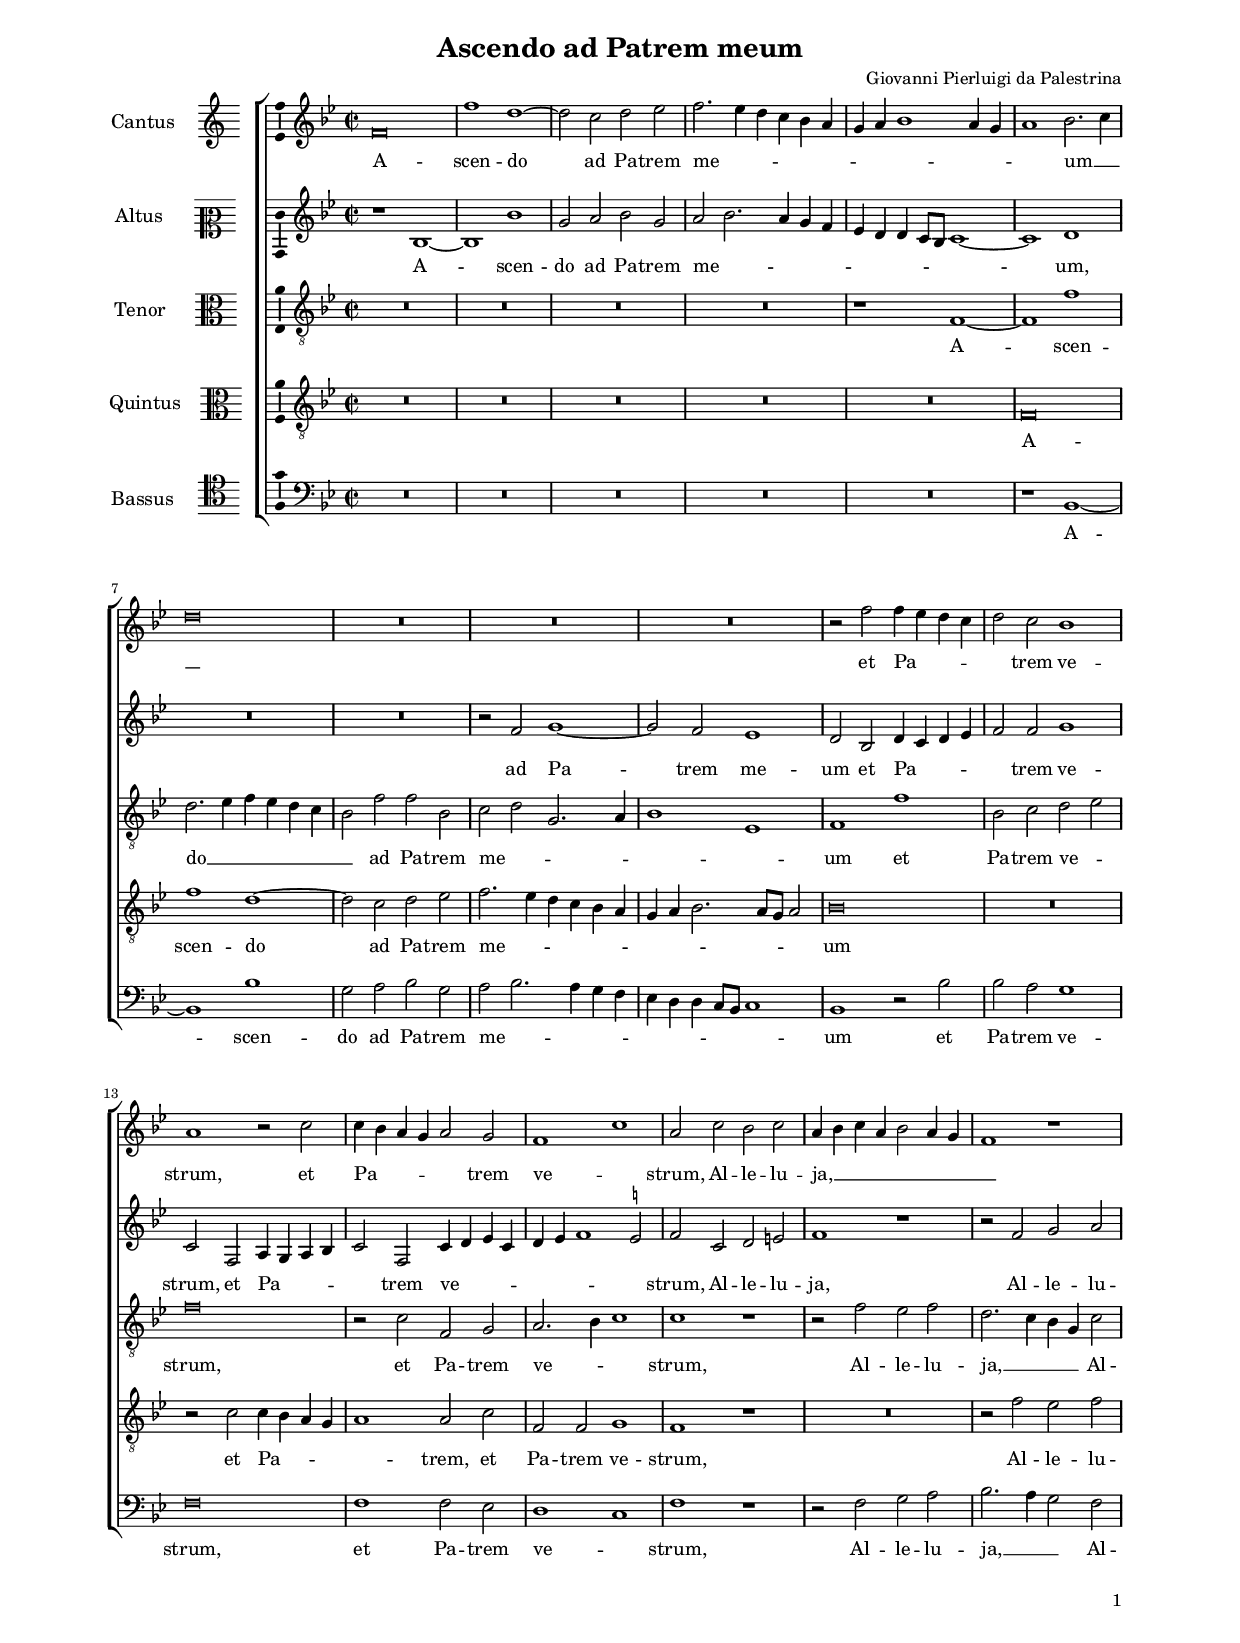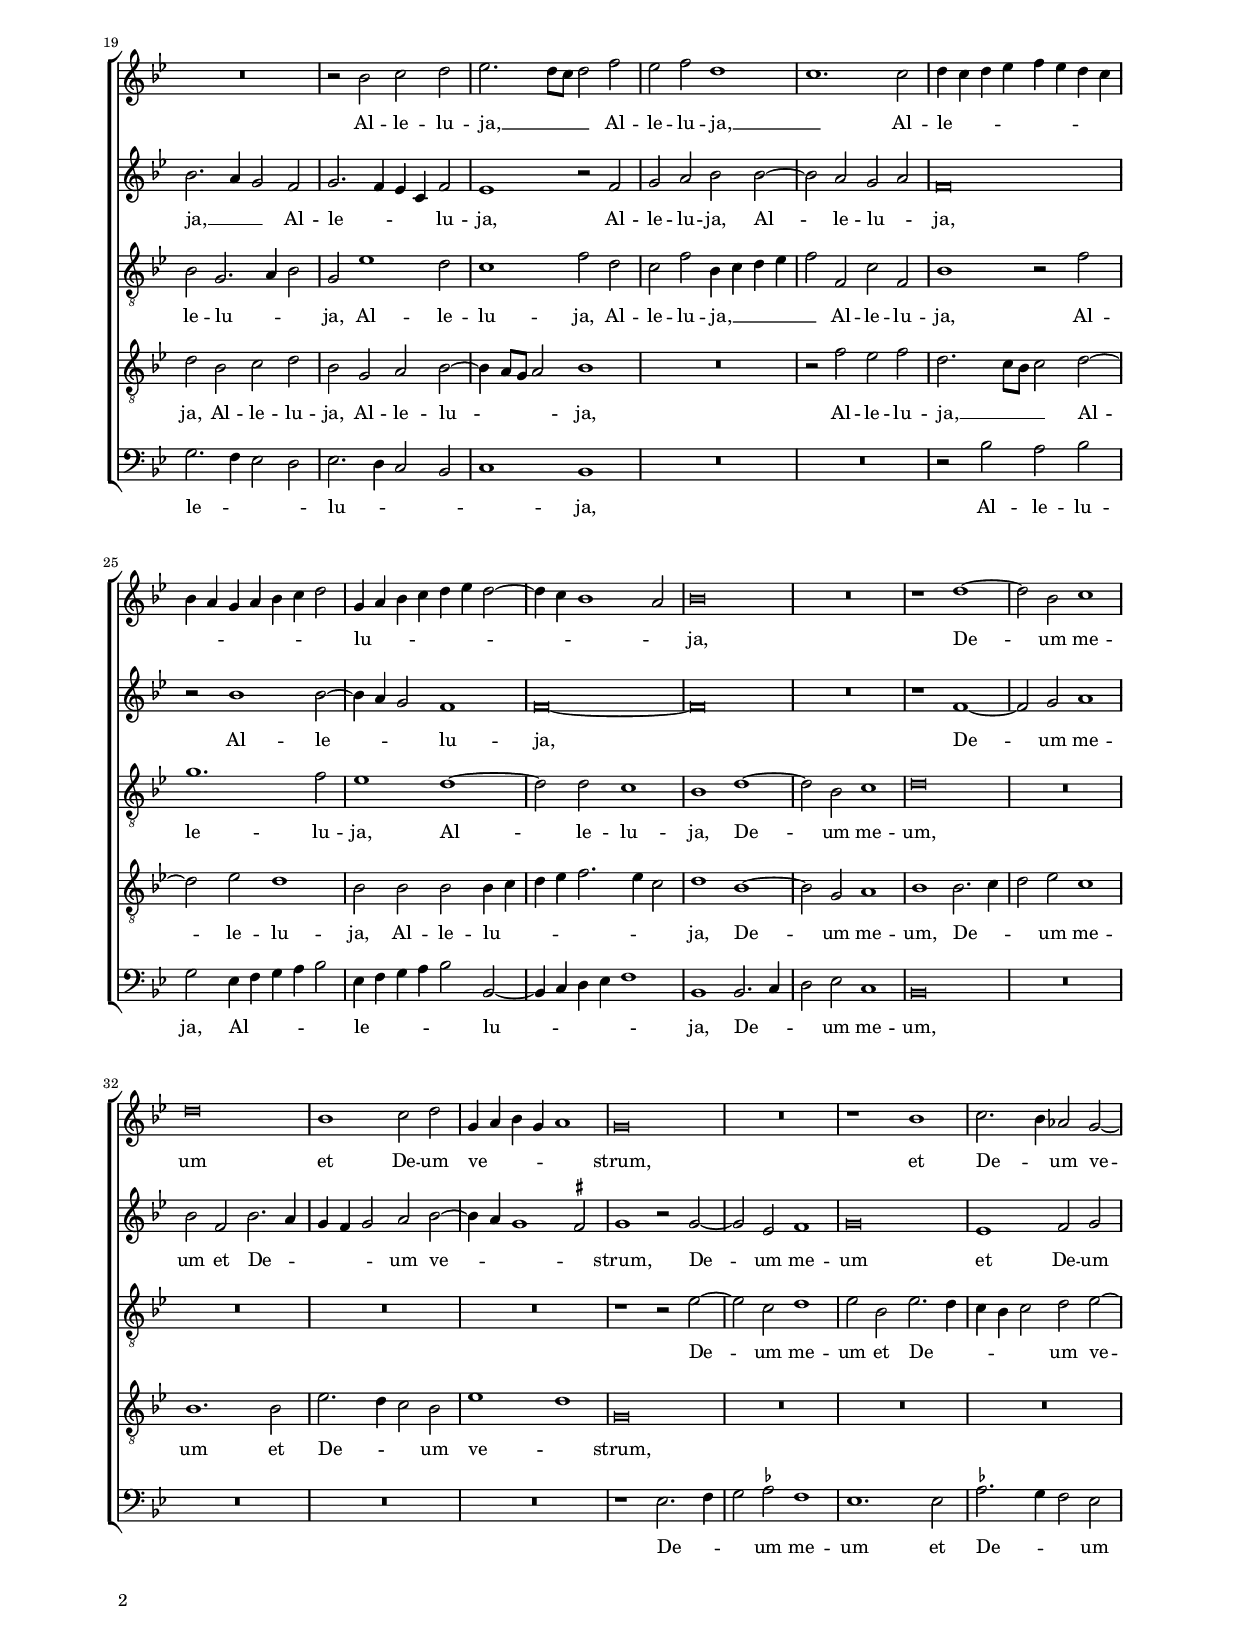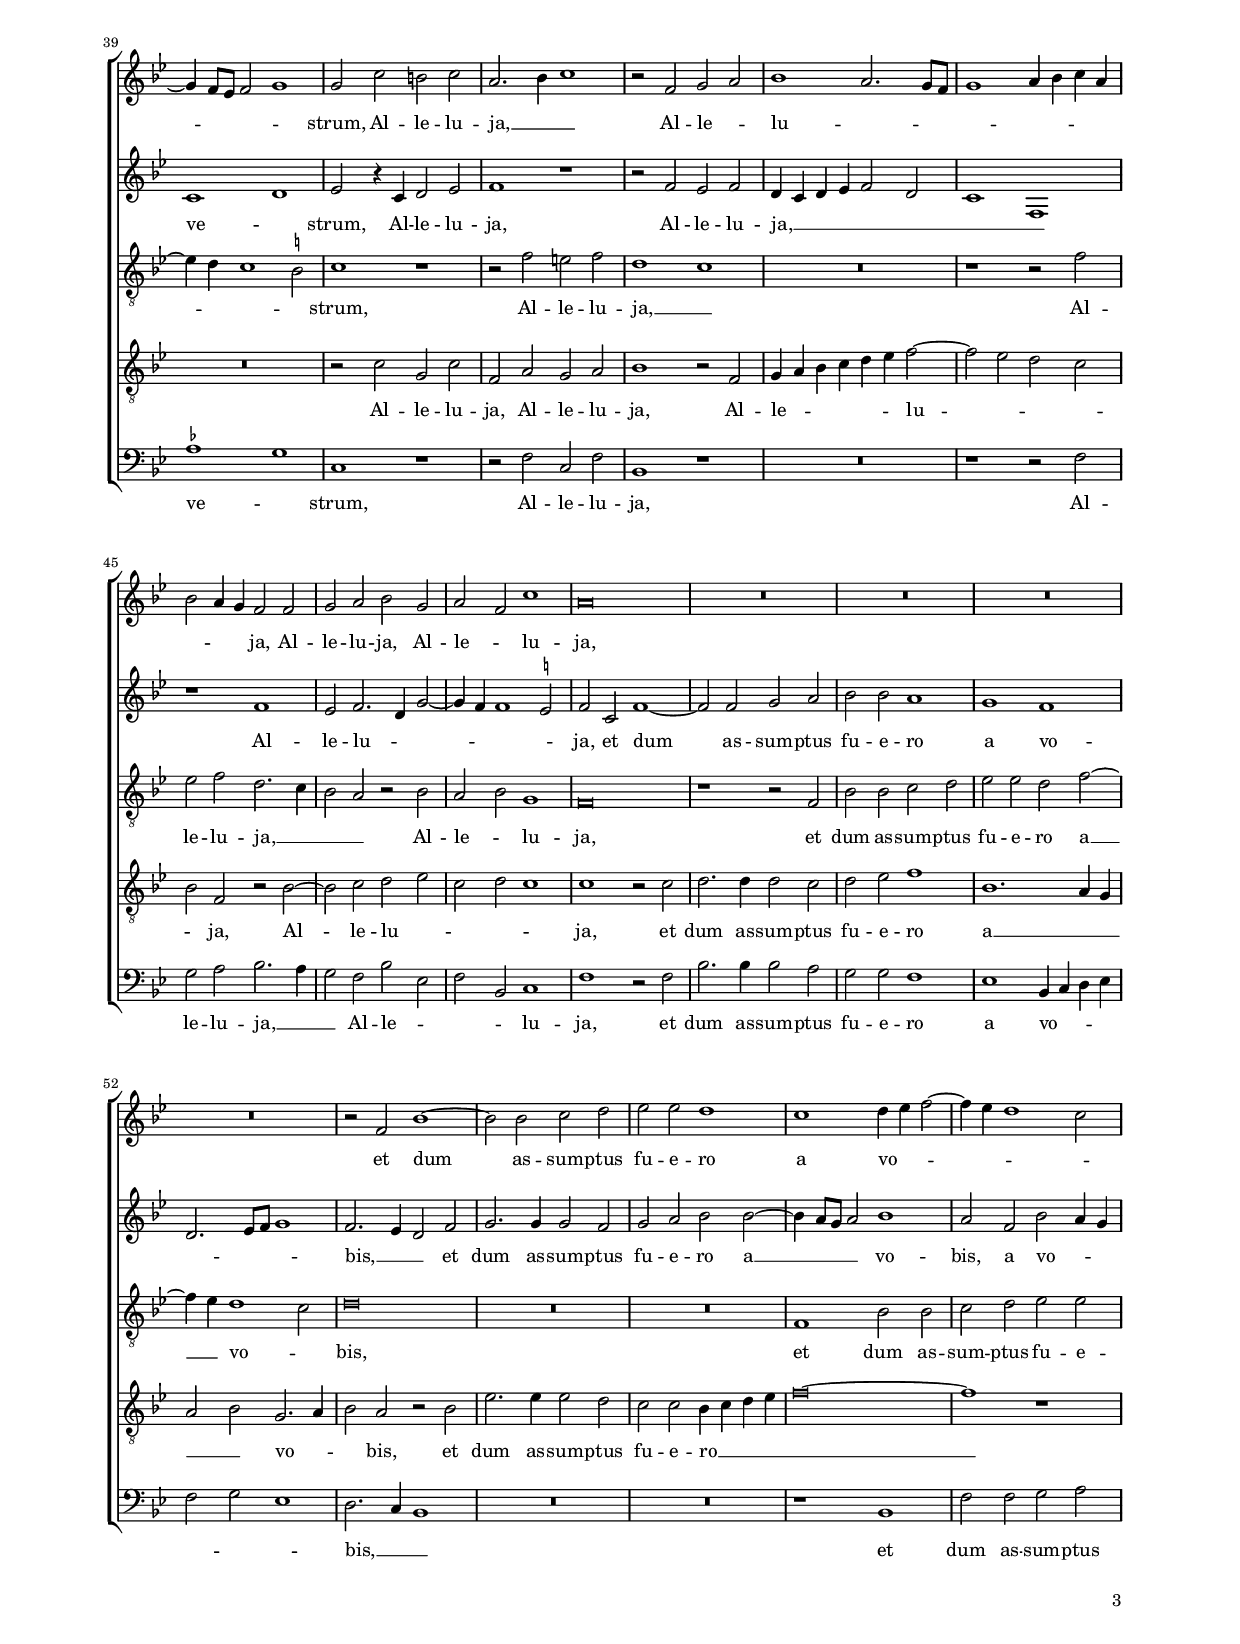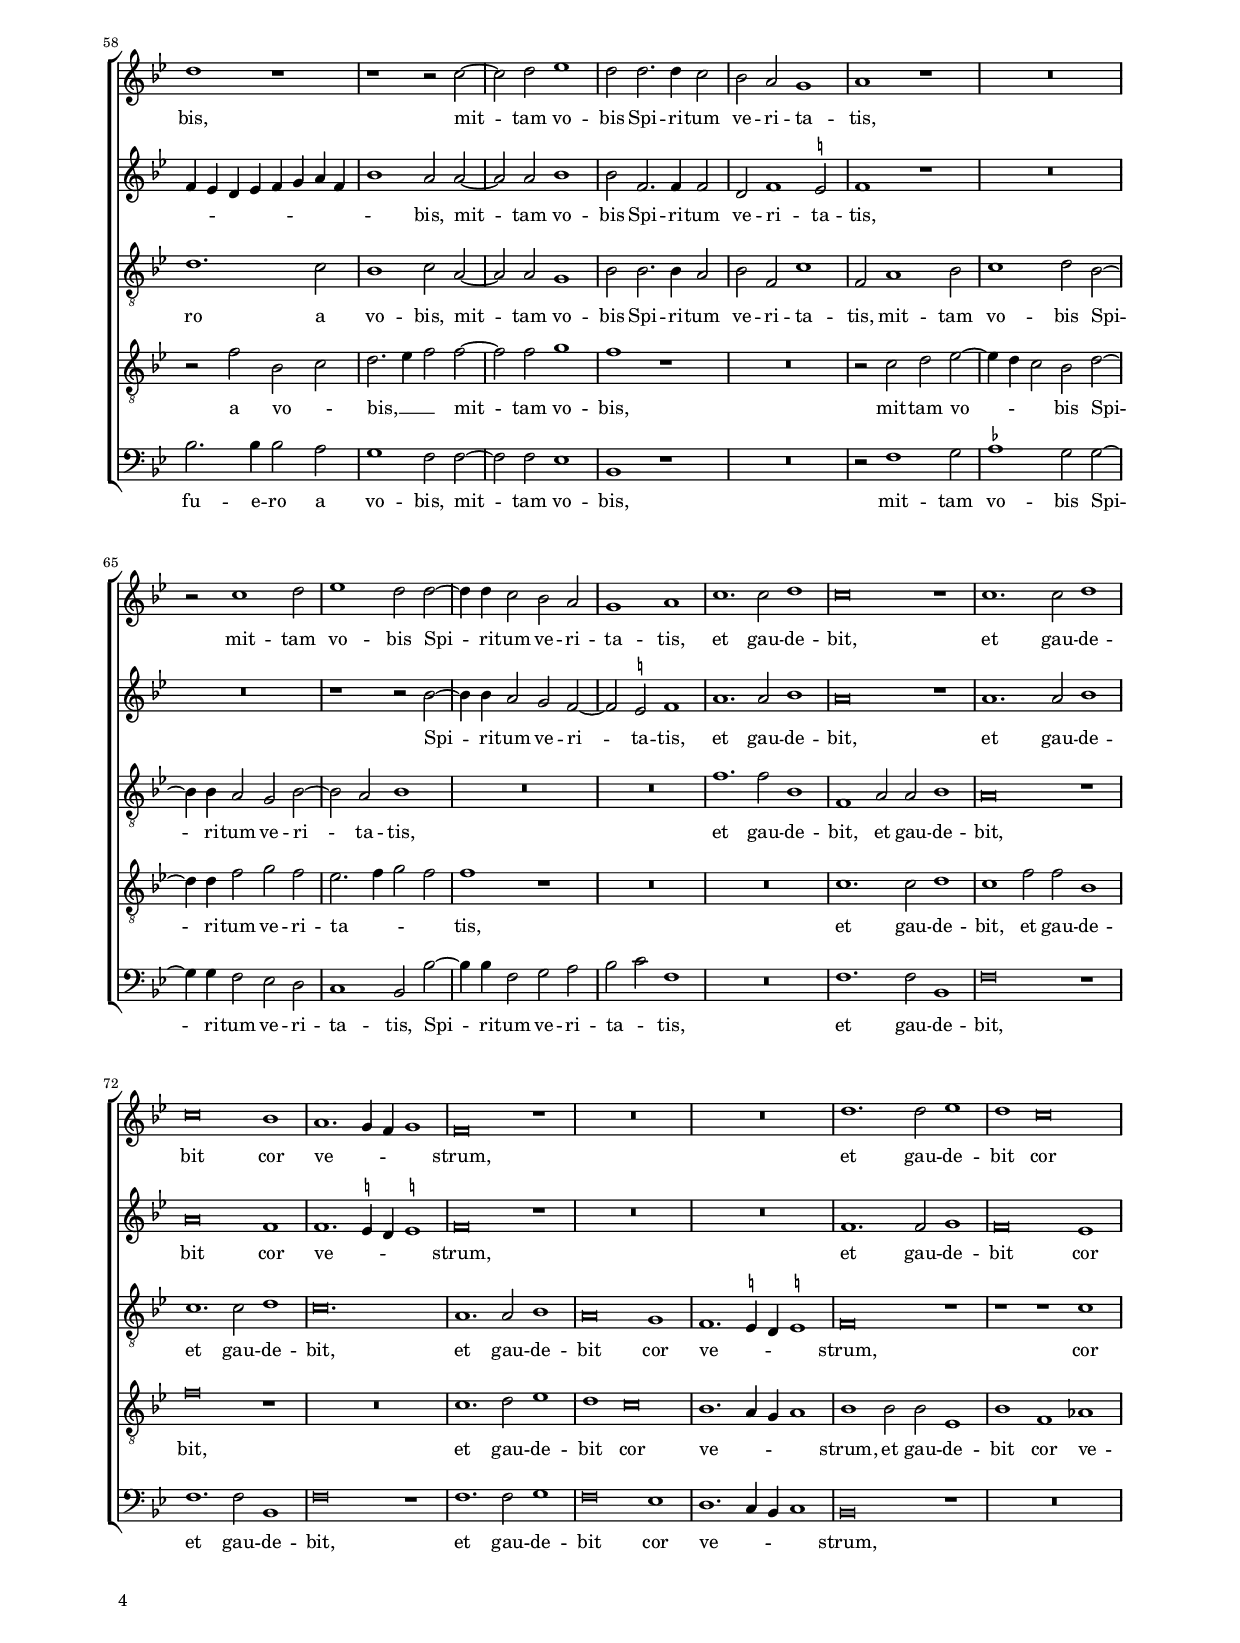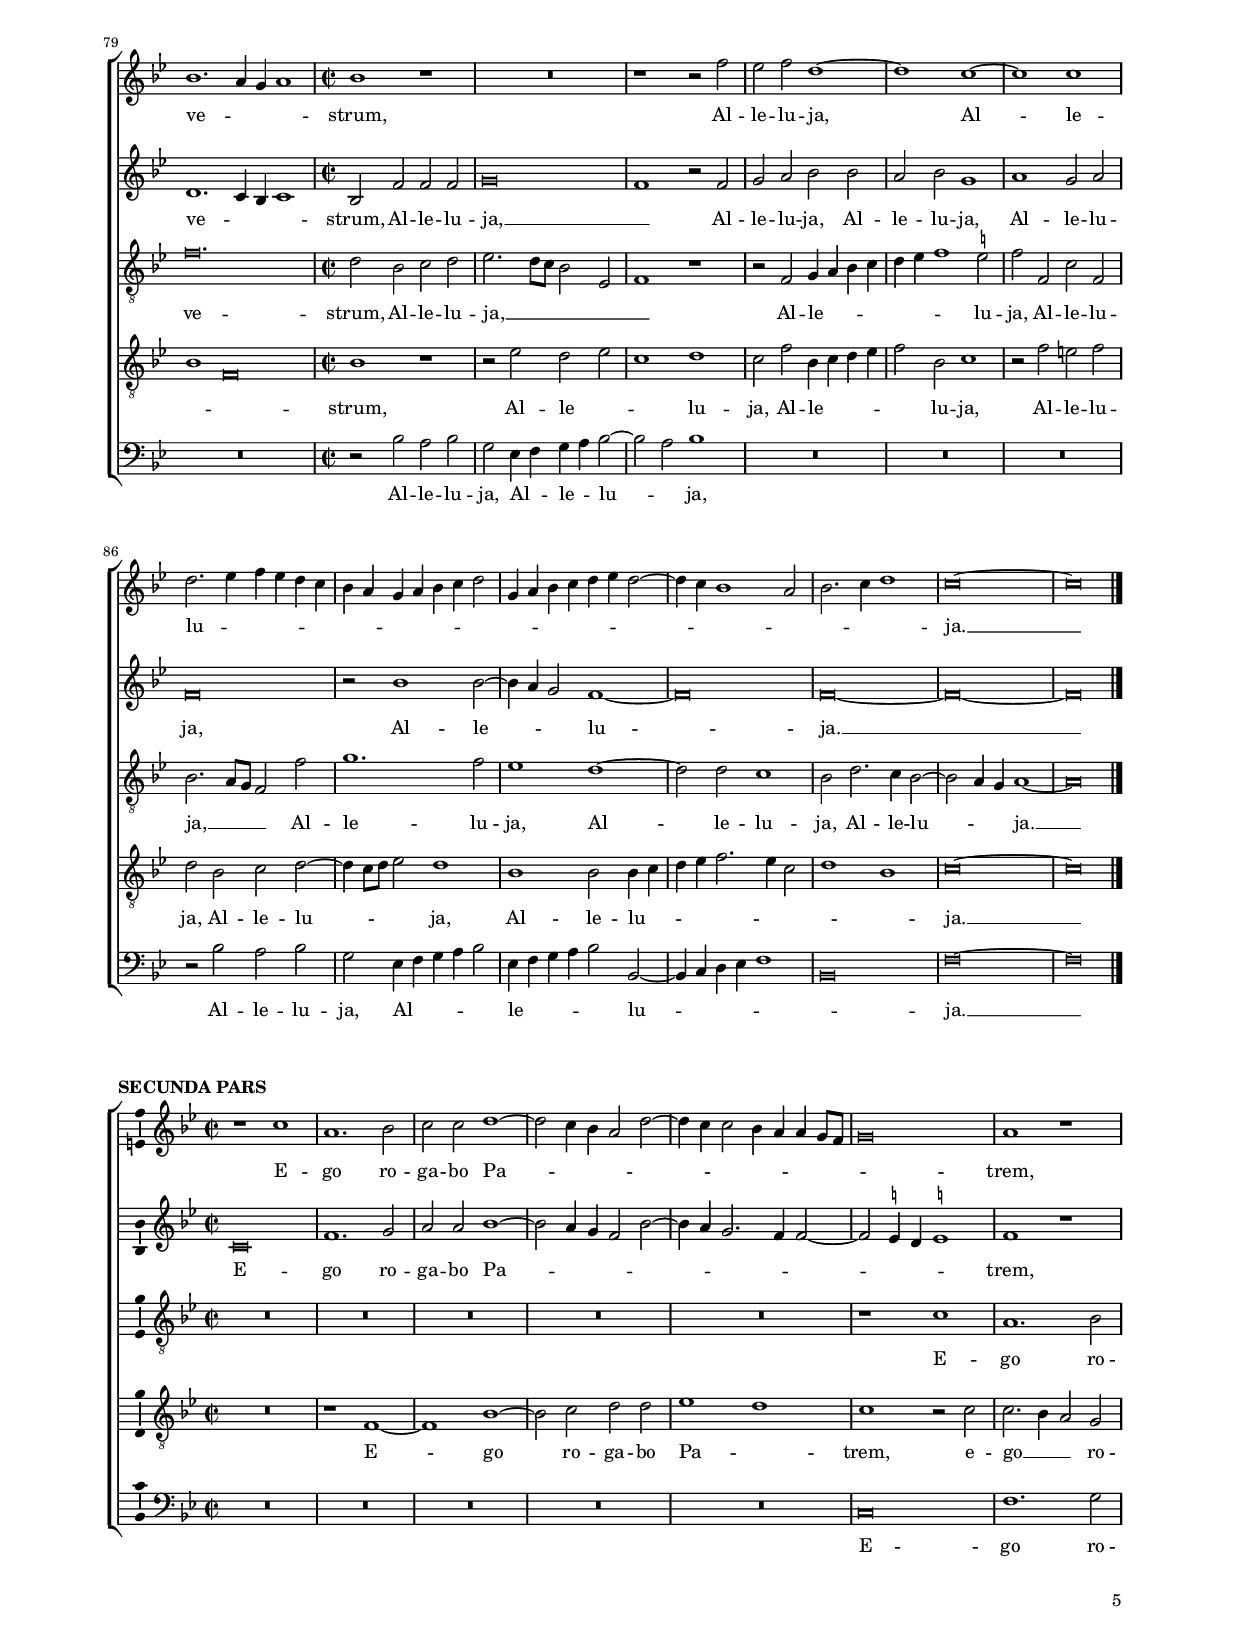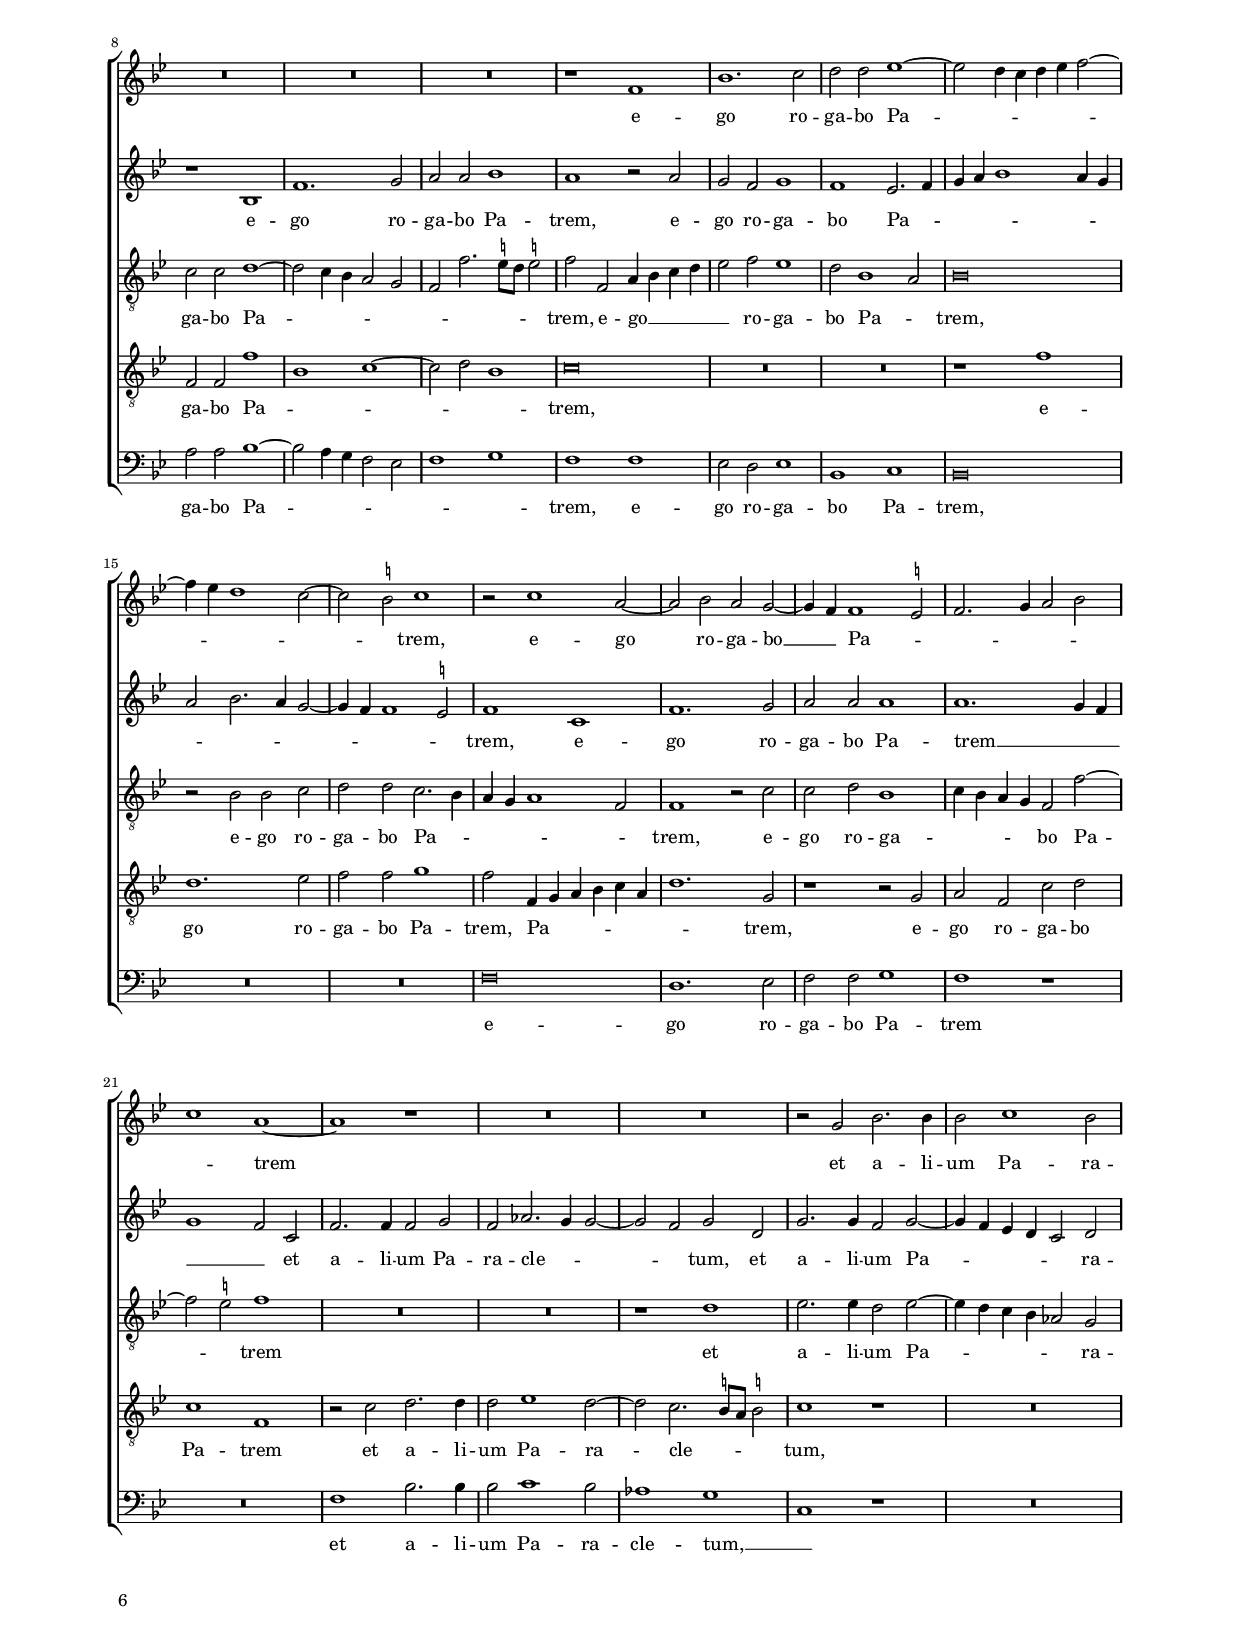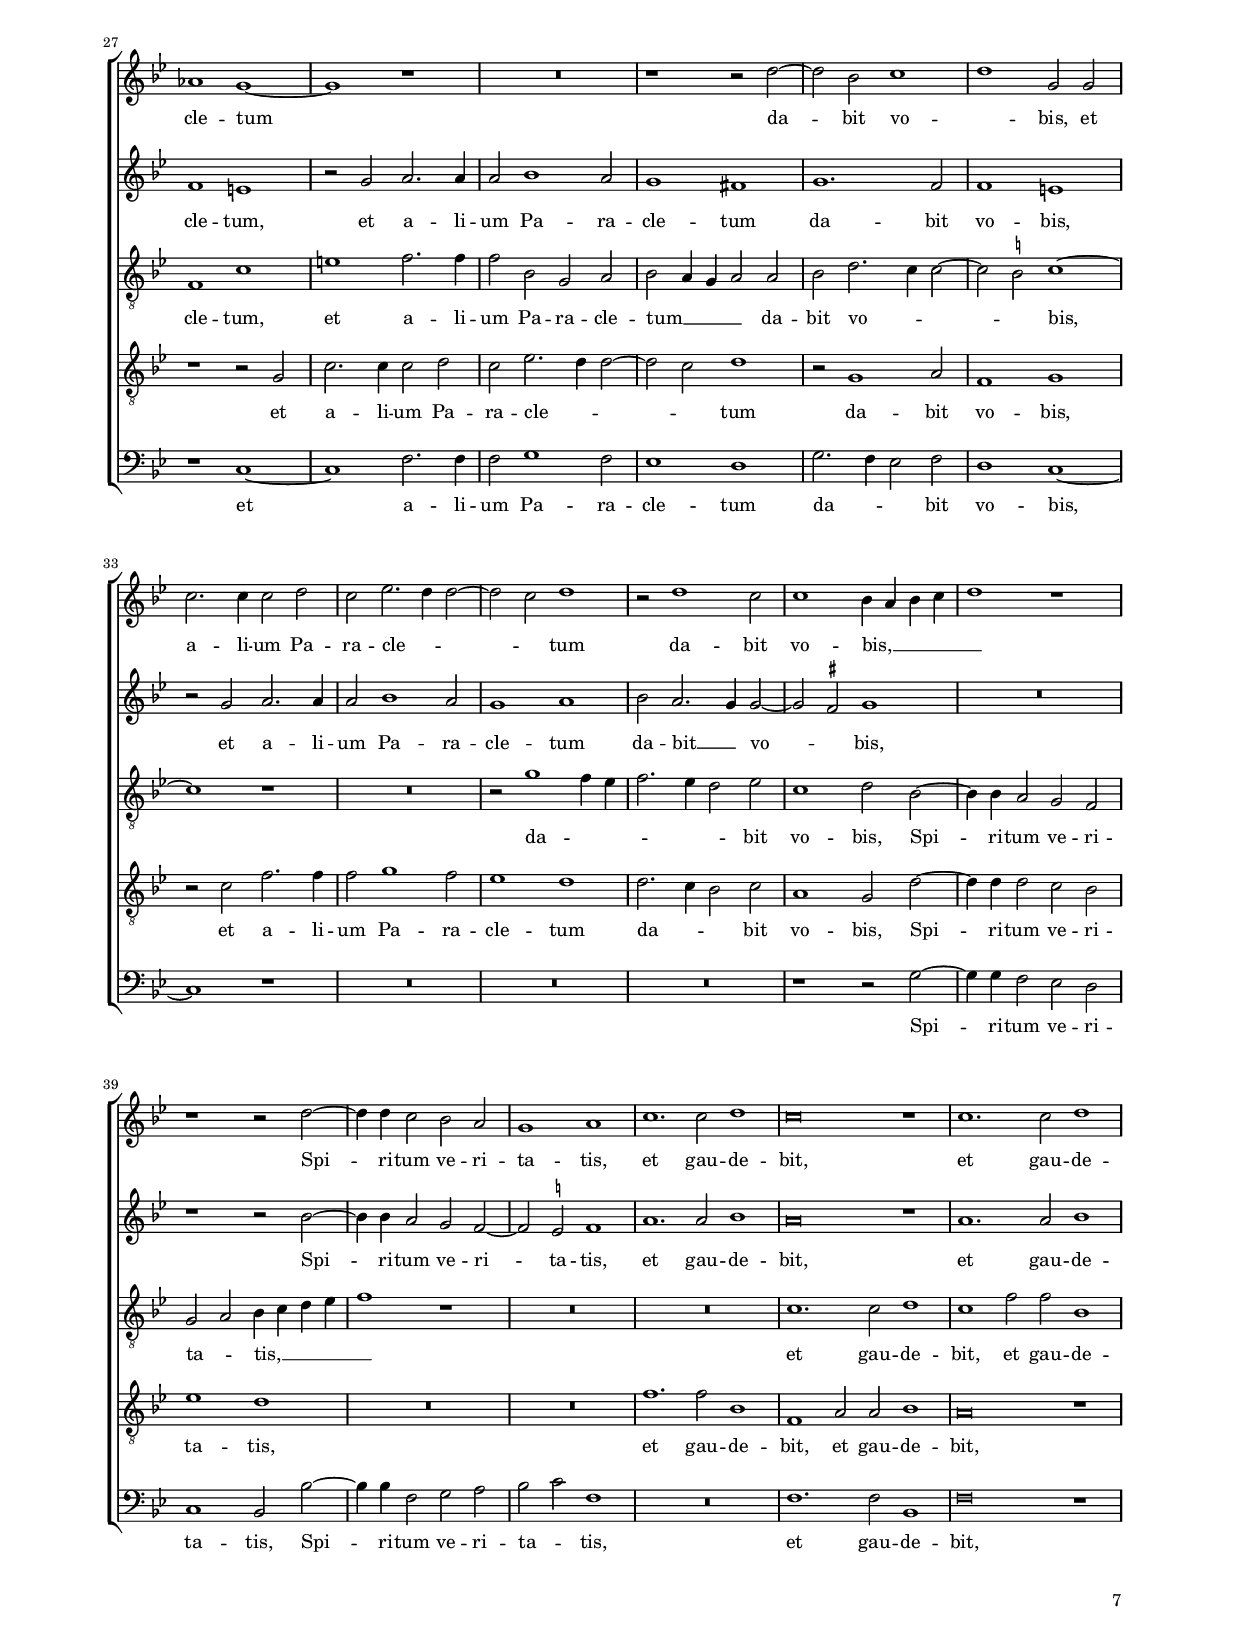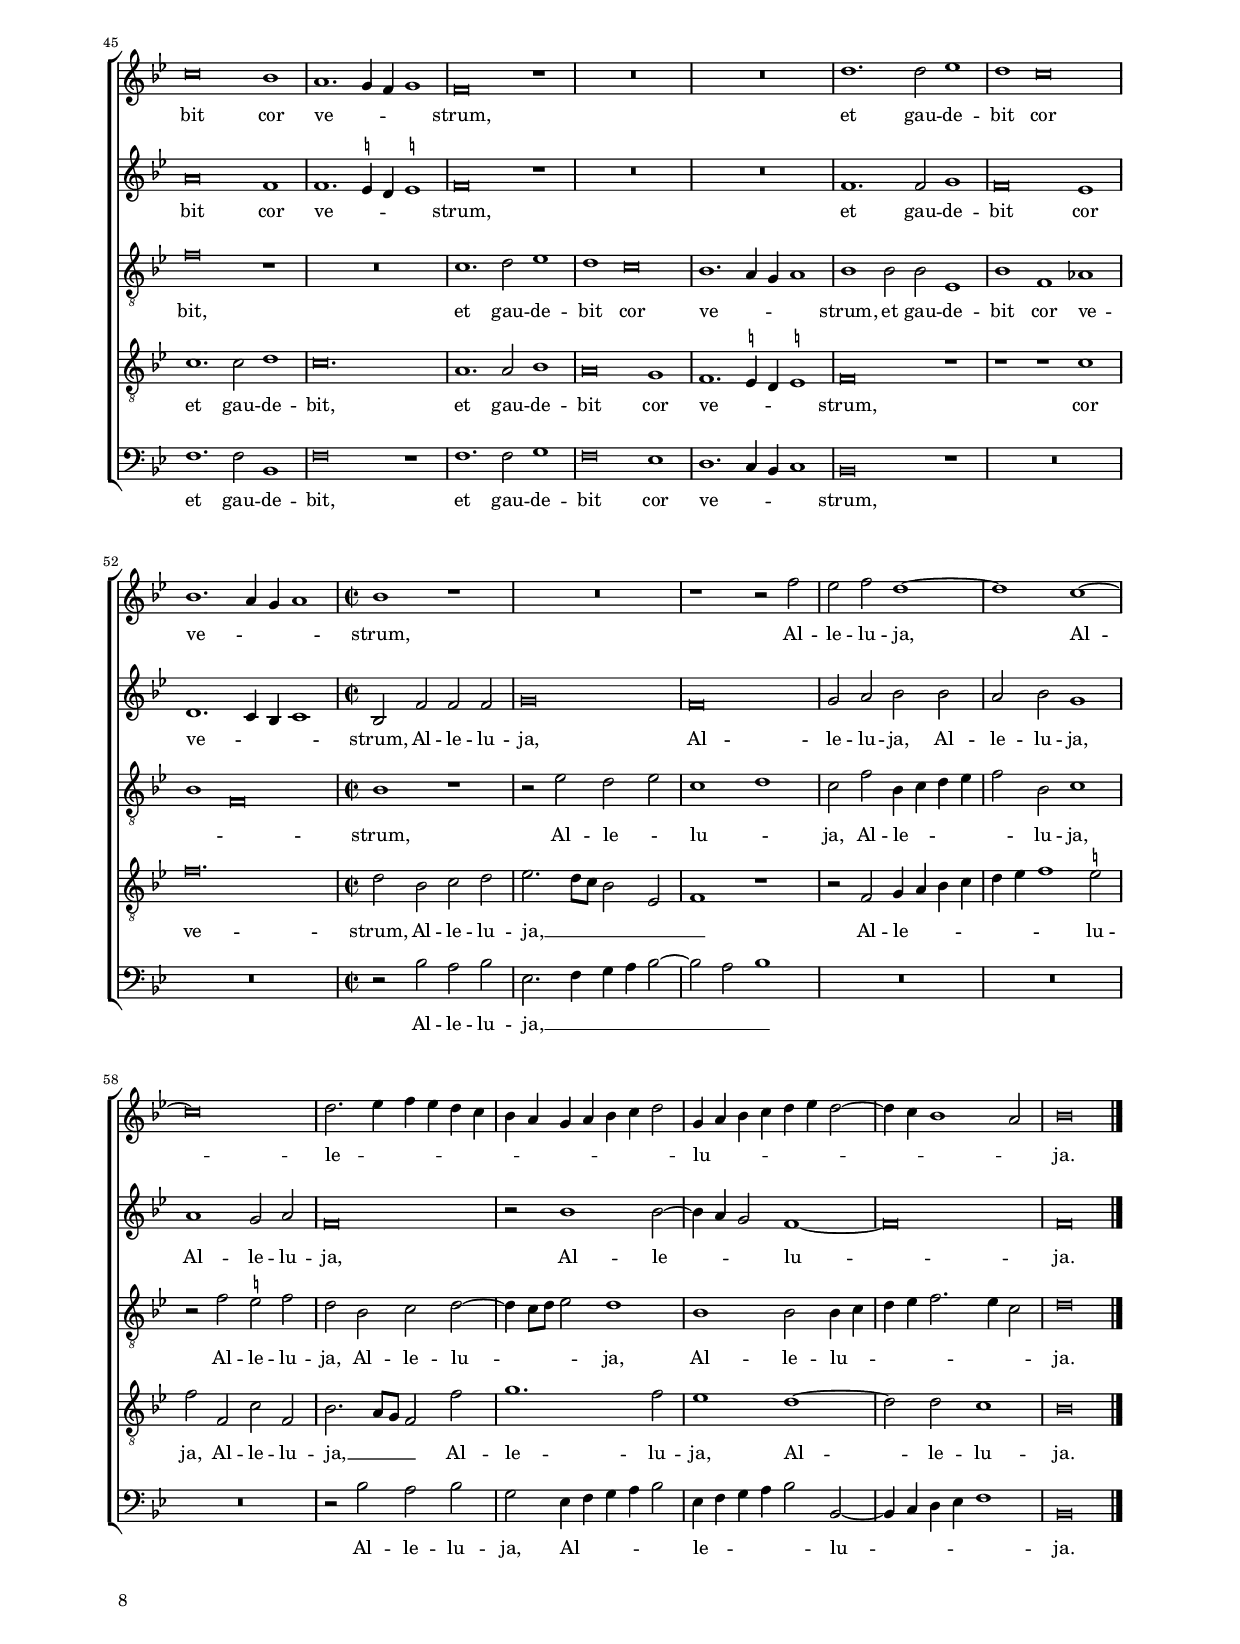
\header
{
  title="Ascendo ad Patrem meum"
  composer="Giovanni Pierluigi da Palestrina"
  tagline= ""
}

\version "2.20.0"
\language deutsch
#(set-global-staff-size 15)
% #(set-default-paper-size "letter")
#(ly:set-option 'point-and-click #f)

	
	ficta = { \once \set suggestAccidentals = ##t }
	
	forget = #(define-music-function (music) (ly:music?) #{
		\accidentalStyle forget
		$music
		\accidentalStyle default
		#})
	
timeGlyphPhi =
#(ly:make-stencil
  `(path 0.001
    `(moveto  -1.06 0.0
      curveto -1.06 -0.60 -0.60 -1.06  0.00 -1.06
      curveto  0.60 -1.06  1.06 -0.60  1.06  0.00
      curveto  1.06  0.60  0.60  1.06  0.00  1.06
      curveto -0.60  1.06 -1.06  0.60 -1.06  0.00
      lineto  -0.50  0.00
      lineto  -0.50  0.34
      curveto -0.50  0.64 -0.30  0.94  0.00  0.94
      curveto  0.30  0.94  0.50  0.64  0.50  0.34
      lineto   0.50 -0.34
      curveto  0.50 -0.64  0.34 -0.94  0.00 -0.94
      curveto -0.30 -0.94 -0.50 -0.64 -0.50 -0.34
      lineto  -0.50  0.00
      moveto  -0.05  1.40
      curveto -0.08  1.40 -0.10  1.38 -0.10  1.35
      lineto  -0.10 -1.35
      curveto -0.10 -1.38 -0.08 -1.40 -0.05 -1.40
      lineto   0.05 -1.40
      curveto  0.08 -1.40  0.10 -1.38  0.10 -1.35
      lineto   0.10  1.35
      curveto  0.10  1.38  0.08  1.40  0.05  1.40
      closepath)
     'round
     'round
     #t)
   (cons -1.06 1.06)
   (cons -1 1))

threeTwo = \markup {
  \override #'(baseline-skip . 2)
  \number \vcenter \column {"3" "2"}
}

stencilPhiThreeTwo =
#(lambda (grob)
  (let ((sz (ly:grob-property grob 'font-size 0.0)))
       (set! (ly:grob-property grob 'stencil)
             (ly:stencil-combine-at-edge
               (ly:stencil-scale timeGlyphPhi 1 1)
               X
               RIGHT
               (grob-interpret-markup grob threeTwo )
               0.7 ))))

PhiThreeTwo = {
    %\newSpacingSection
    %\override Score.SpacingSpanner.common-shortest-duration = #(ly:make-moment 1 4)
  \once \override Staff.TimeSignature.stencil = #stencilPhiThreeTwo
  \time 3/1
}
    

\paper
	{
	top-margin = 1.8 \cm
	bottom-margin = 1.2 \cm
	left-margin = 2 \cm
	right-margin = 2 \cm
	ragged-bottom = ##f
	ragged-last-bottom = ##f
	print-page-number = ##f
	score-system-spacing = #'((basic-distance . 16) (minimum-distance . 14) (padding . 5) (strechability . 150))
	system-system-spacing = #'((basic-distance . 16) (minimum-distance . 14) (padding . 5) (strechability . 150))
    oddFooterMarkup=\markup   \fill-line { "" \fromproperty #'page:page-number-string }
    evenFooterMarkup=\markup  \fill-line { \fromproperty #'page:page-number-string "" }
    last-bottom-spacing = #'((basic-distance . 12) (minimum-distance . 7) (padding . 4))
	systems-per-page = 3
	page-count = 8
%	min-systems-per-page = 3
	}

global = {
    % \set Staff.autoBeaming = ##f
	\key c \major
	\time 2/2 \set Score.measureLength = #(ly:make-moment 2/1)
    \set Score.tempoHideNote = ##t
    \tempo 2 = 90
    \skip 1*2*68
    \PhiThreeTwo
    \tempo 1 = 135
    \skip 1*3*11
    \time 2/2 \set Score.measureLength = #(ly:make-moment 2/1)
    \tempo 2 = 90
    \skip 1*2*13 \bar "|."
	}
	

incipitcantus = \markup { \score {
	{
	\set Staff.instrumentName = \markup { \fontsize #1 "Cantus" }
	\key c \major
	\clef violin
	s4 \bar ""
	}
	\layout  {
	raggedright = ##t
	indent = 1.8 \cm
	line-width = 2.5 \cm
	\context { \Staff \remove Time_signature_engraver }
	\override Staff.Clef.Y-extent = #'(0 . 0)
	}} \hspace #1 }
      
      
incipitaltus = \markup { \score {
	{
	\set Staff.instrumentName = \markup { \fontsize #1 "Altus" }
	\key c \major
	\clef mezzosoprano
	s4 \bar ""
	}
	\layout  {
	raggedright = ##t
	indent = 1.8 \cm
	line-width = 2.5 \cm
	\context { \Staff \remove Time_signature_engraver }
	\override Staff.Clef.Y-extent = #'(0 . 0)
	}} \hspace #1 }


incipittenor = \markup { \score {
	{
	\set Staff.instrumentName = \markup { \fontsize #1 "Tenor" }
	\key c \major
	\clef alto
	s4 \bar ""
	}
	\layout  {
	raggedright = ##t
	indent = 1.8 \cm
	line-width = 2.5 \cm
	\context { \Staff \remove Time_signature_engraver }
	\override Staff.Clef.Y-extent = #'(0 . 0)
	}} \hspace #1 }
      
      
incipitquintus = \markup { \score {
	{
	\set Staff.instrumentName = \markup { \fontsize #1 "Quintus" }
	\key c \major
	\clef alto
	s4 \bar ""
	}
	\layout  {
	raggedright = ##t
	indent = 1.8 \cm
	line-width = 2.5 \cm
	\context { \Staff \remove Time_signature_engraver }
	\override Staff.Clef.Y-extent = #'(0 . 0)
	}} \hspace #1 }
      
      
incipitbassus = \markup { \score {
	{
	\set Staff.instrumentName = \markup { \fontsize #1 "Bassus" }
	\key c \major
	\clef tenor
	s4 \bar ""
	}
	\layout  {
	raggedright = ##t
	indent = 1.8 \cm
	line-width = 2.5 \cm
	\context { \Staff \remove Time_signature_engraver }
	\override Staff.Clef.Y-extent = #'(0 . 0)
	}} \hspace #1 }


cantus =  \relative c''
	{
	g\breve
	g'1 e~
	e2 d e f
	g2. f4 e d c h
%5
	a4 h c1 h4 a |
	h1 c2. d4
	e\breve
	R\breve
	R\breve
%10
	R\breve |
	r2 g g4 f e d
	e2 d c1
	h1 r2 d
	d4 c h a h2 a
%15
	g1 d' |
	h2 d c d
	h4 c d h c2 h4 a
	g1 r
	R\breve
%20
	r2 c d e |
	f2. e8 d e2 g
	f2 g e1
	d1. d2
	e4 d e f g f e d
%25
	c4 h a h c d e2 |
	a,4 h c d e f e2~
	e4 d c1 h2
	c\breve
	R\breve
%30
	r1 e~ |
	e2 c d1
	e\breve
	c1 d2 e
	a,4 h c a h1
%35
	a\breve |
	R\breve
	r1 c
	d2. c4 b2 a~
	a4 g8 f g2 a1
%40
	a2 d cis d |
	h2. c4 d1
	r2 g, a h
	c1 h2. a8 g
	a1 h4 c d h
%45
	c2 h4 a g2 g |
	a2 h c a
	h2 g d'1
	h\breve
	R\breve
%50
	R\breve |
	R\breve
	R\breve
	r2 g c1~
	c2 c d e
%55
	f2 f e1 |
	d1 e4 f g2~
	g4 f e1 d2
	e1 r
	r1 r2 d~
%60
	d2 e f1 |
	e2 e2. e4 d2
	c2 h a1
	h1 r
	R\breve
%65
	r2 d1 e2 |
	f1 e2 e~
	e4 e d2 c h
	a1 h
% Triple time
	d1. d2 e1
%70
	d\breve r1 |
	d1. d2 e1
	d\breve c1
	h1. a4 g a1
	g\breve r1
%75
	R\breve. |
	R\breve.
	e'1. e2 f1
	e1 d\breve
	c1. h4 a h1
% End of triple time
%80
	c1 r |
	R\breve
	r1 r2 g'
	f2 g e1~
	e1 d~
%85
	d1 d |
	e2. f4 g f e d
	c4 h a h c d e2
	a,4 h c d e f e2~
	e4 d c1 h2
%90
    c2. d4 e1 |    
	d\breve~
    d\breve |
	}


altus =  \relative c'
    {
	r1 c~
	c1 c'
	a2 h c a
	h2 c2. h4 a g
%5
	f4 e e d8 c d1~ |
	d1 e
	R\breve
	R\breve
	r2 g a1~
%10
	a2 g f1 |
	e2 c e4 d e f
	g2 g a1
	d,2 g, h4 a h c
	d2 g, d'4 e f d
%15
	e4 f g1 \ficta fis2 |
	g2 d e fis
	g1 r
	r2 g a h
	c2. h4 a2 g
%20
	a2. g4 f d g2 |
	f1 r2 g
	a2 h c c~
	c2 h a h
	g\breve
%25
	r2 c1 c2~ |
	c4 h a2 g1
	g\breve~
	g\breve
	R\breve
%30
	r1 g~ |
	g2 a h1
	c2 g c2. h4
	a4 g a2 h c~
	c4 h a1 \ficta gis2
%35
	a1 r2 a~ |
	a2 f g1
	a\breve
	f1 g2 a
	d,1 e
%40
	f2 r4 d e2 f |
	g1 r
	r2 g f g
	e4 d e f g2 e
	d1 g,
%45
	r1 g' |
	f2 g2. e4 a2~
	a4 g g1 \ficta fis2
	g2 d g1~
	g2 g a h
%50
	c2 c h1 |
	a1 g
	e2. f8 g a1
	g2. f4 e2 g
	a2. a4 a2 g
%55
	a2 h c c~ |
	c4 h8 a h2 c1
	h2 g c h4 a
	g4 f e f g a h g
	c1 h2 h~
%60
	h h c1 |
	c2 g2. g4 g2
	e2 g1 \ficta fis2
	g1 r
	R\breve
%65
	R\breve |
	r1 r2 c~
	c4 c h2 a g~
	g2 \ficta fis g1
% Triple time
	h1. h2 c1
%70
	h\breve r1 |
	h1. h2 c1
	h\breve g1
	g1. \ficta fis4 e \ficta fis!1
	g\breve r1
%75
	R\breve. |
	R\breve.
	g1. g2 a1
	g\breve f1
	e1. d4 c d1
% End of triple time
%80
	c2 g' g g |
	a\breve
	g1 r2 g
	a2 h c c
	h2 c a1
%85
	h1 a2 h |
	g\breve
	r2 c1 c2~
	c4 h a2 g1~
	g\breve
%90
    g\breve~ |
	g\breve~
    g\breve |
	}


tenor =  \relative c'
	{
	R\breve
	R\breve
	R\breve
	R\breve
%5
	r1 g~ |
	g1 g'
	e2. f4 g f e d
	c2 g' g c,
	d2 e a,2. h4
%10
	c1 f, |
	g1 g'
	c,2 d e f
	g\breve
	r2 d g, a
%15
	h2. c4 d1 |
	d1 r
	r2 g f g
	e2. d4 c a d2
	c2 a2. h4 c2
%20
	a2 f'1 e2 |
	d1 g2 e
	d2 g c,4 d e f
	g2 g, d' g,
	c1 r2 g'
%25
	a1. g2 |
	f1 e~
	e2 e d1
	c1 e~
	e2 c d1
%30
	e\breve |
	R\breve
	R\breve
	R\breve
	R\breve
%35
	r1 r2 f~ |
	f2 d e1
	f2 c f2. e4
	d4 c d2 e f~
	f4 e d1 \ficta cis2
%40
	d1 r |
	r2 g fis g
	e1 d
	R\breve
	r1 r2 g
%45
	f2 g e2. d4 |
	c2 h r c
	h2 c a1
	g\breve
	r1 r2 g
%50
	c2 c d e |
	f2 f e g~
	g4 f e1 d2
	e\breve
	R\breve
%55
	R\breve |
	g,1 c2 c
	d2 e f f
	e1. d2
	c1 d2 h~
%60
	h2 h a1 |
	c2 c2. c4 h2
	c2 g d'1
	g,2 h1 c2
	d1 e2 c~
%65
	c4 c h2 a c~ |
	c2 h c1
    R\breve
    R\breve
% Triple time	
	g'1. g2 c,1
%70
	g1 h2 h c1 |
	h\breve r1
	d1. d2 e1
	d\breve.
	h1. h2 c1
%75
	h\breve a1 |
	g1. \ficta fis4 e \ficta fis!1
	g\breve r1
	r1 r d'
	g\breve.
% End of triple time
%80
	e2 c d e |
	f2. e8 d c2 f,
	g1 r
	r2 g a4 h c d
	e4 f g1 \ficta fis2
%85
	g2 g, d' g, |
	c2. h8 a g2 g'
	a1. g2
	f1 e~
	e2 e d1
%90
    c2 e2. d4 c2~ |
	c2 h4 a h1~
	h\breve |
	}


quintus  =  \relative c'
	{
	R\breve
	R\breve
	R\breve
	R\breve
%5
	R\breve |
	g\breve
	g'1 e~
	e2 d e f
	g2. f4 e d c h
%10
	a4 h c2. h8 a h2 |
	c\breve
	R\breve
	r2 d d4 c h a
	h1 h2 d
%15
	g,2 g a1 |
	g1 r
	R\breve
	r2 g' f g
	e2 c d e
%20
	c2 a h c~ |
	c4 h8 a h2 c1
	R\breve
	r2 g' f g
	e2. d8 c d2 e~
%25
	e2 f e1 |
	c2 c c c4 d
	e4 f g2. f4 d2
	e1 c~
	c2 a h1
%30
	c1 c2. d4 |
	e2 f d1
	c1. c2
	f2. e4 d2 c
	f1 e
%35
	a,\breve |
	R\breve
	R\breve
	R\breve
	R\breve
%40
	r2 d a d |
	g,2 h a h
	c1 r2 g
	a4 h c d e f g2~
	g2 f e d
%45
	c2 g r c~ |
	c2 d e f
	d2 e d1
	d1 r2 d
	e2. e4 e2 d
%50
	e2 f g1 |
	c,1. h4 a	
	h2 c a2. h4
	c2 h r c
	f2. f4 f2 e |
%55
    d2 d c4 d e f
	g\breve~
	g1 r
	r2 g c, d
    e2. f4 g2 g~ |
%60
    g2 g a1 |
	g1 r
	R\breve
	r2 d e f~
	f4 e d2 c e~ |
%65
    e4 e g2 a g
	f2. g4 a2 g
	g1 r
	R\breve
% Triple time
    R\breve.
%70
	d1. d2 e1 |
	d1 g2 g c,1
	g'\breve r1
	R\breve.
	d1. e2 f1
%75
	e1 d\breve |
	c1. h4 a h1
	c1 c2 c f,1
	c'1 g b
	c1 g\breve
% End of triple time
%80
	c1 r |
	r2 f e f
	d1 e
	d2 g c,4 d e f
	g2 c, d1
%85
	r2 g fis g |
	e2 c d e~
	e4 d8 e f2 e1
	c1 c2 c4 d
	e4 f g2. f4 d2
%90
    e1 c |
	d\breve~
    d\breve |
	}


bassus  =  \relative c
	{
	R\breve
	R\breve
	R\breve
	R\breve
%5
	R\breve |
	r1 c~
	c1 c'
	a2 h c a
	h2 c2. h4 a g
%10
	f4 e e d8 c d1 |
	c1 r2 c'
	c2 h a1
	g\breve
	g1 g2 f
%15
	e1 d |
	g1 r
	r2 g a h
	c2. h4 a2 g
	a2. g4 f2 e
%20
	f2. e4 d2 c |
	d1 c
	R\breve
	R\breve
	r2 c' h c
%25
	a2 f4 g a h c2 |
	f,4 g a h c2 c,~
	c4 d e f g1
	c,1 c2. d4
	e2 f d1
%30
	c\breve |
	R\breve
	R\breve
	R\breve
	R\breve
%35
	r1 f2. g4 |
	a2 \ficta b g1
	f1. f2
	\ficta b2. a4 g2 f
	\ficta b1 a
%40
	d,1 r |
	r2 g d g
	c,1 r
	R\breve
	r1 r2 g'
%45
	a2 h c2. h4 |
	a2 g c f,
	g2 c, d1
	g1 r2 g
	c2. c4 c2 h
%50
	a2 a g1 |
	f1 c4 d e f
	g2 a f1
	e2. d4 c1
	R\breve
%55
	R\breve |
	r1 c
	g'2 g a h
	c2. c4 c2 h
	a1 g2 g~
%60
	g2 g f1 |
	c1 r
	R\breve
	r2 g'1 a2
	\ficta b1 a2 a~
%65
	a4 a g2 f e |
	d1 c2 c'~
	c4 c g2 a h
	c2 d g,1
% Triple time
	R\breve.
%70
	g1. g2 c,1 |
	g'\breve r1
	g1. g2 c,1
	g'\breve r1
	g1. g2 a1
%75
	g\breve f1 |
	e1. d4 c d1
	c\breve r1
	R\breve.
	R\breve.
% End of triple time
%80
	r2 c' h c |
	a2 f4 g a h c2~
	c2 h c1
	R\breve
	R\breve
%85
	R\breve |
	r2 c h c
	a2 f4 g a h c2
	f,4 g a h c2 c,~
	c4 d e f g1
%90
    c,\breve |
	g'\breve~
	g\breve |
	}


lyricscantus = \lyricmode {
	A -- scen -- do ad Pa -- trem me -- _ _ _ _ _ _ _ _ _ _ _ um __ _ _
    et Pa -- _ _ _ _ trem ve -- strum,
    et Pa -- _ _ _ _ trem ve -- _ strum,
    Al -- le -- lu -- ja, __ _ _ _ _ _ _ _
    Al -- le -- lu -- ja, __ _ _ _
    Al -- le -- lu -- ja, __ _
    Al -- le -- _ _ _ _ _ _ _ _ _ _ _ _ _ _ lu -- _ _ _ _ _ _ _ _ _ ja,
    De -- um me -- um
    et De -- um ve -- _ _ _ _ strum,
    et De -- _ um ve -- _ _ _ _ strum,
    Al -- le -- lu -- ja, __ _ _
    Al -- le -- _ lu -- _ _ _ _ _ _ _ _ _ _ _ ja,
    Al -- le -- lu -- ja,
    Al -- le -- _ lu -- ja,
    et dum as -- sum -- ptus fu -- e -- ro a vo -- _ _ _ _ _ bis,
    mit -- tam vo -- bis Spi -- ri -- tum ve -- ri -- ta -- tis,
    mit -- tam vo -- bis Spi -- ri -- tum ve -- ri -- ta -- tis,
    et gau -- de -- bit,
    et gau -- de -- bit cor ve -- _ _ _ strum,
    et gau -- de -- bit cor ve -- _ _ _ strum,
    Al -- le -- lu -- ja,
    Al -- le -- lu -- _ _ _ _ _ _ _ _ _ _ _ _ _ _ _ _ _ _ _ _ _ _ _ _ _ ja. __
	}


lyricsaltus = \lyricmode {
	A -- scen -- do ad Pa -- trem me -- _ _ _ _ _ _ _ _ _ _ um,
    ad Pa -- trem me -- um
    et Pa -- _ _ _ _ trem ve -- strum,
    et Pa -- _ _ _ _ trem ve -- _ _ _ _ _ _ _ strum,
    Al -- le -- lu -- ja,
    Al -- le -- lu -- ja, __ _ _
    Al -- le -- _ _ _ lu -- ja,
    Al -- le -- lu -- ja,
    Al -- le -- lu -- _ ja,
    Al -- le -- _ _ lu -- ja,
    De -- um me -- um
    et De -- _ _ _ _ um ve -- _ _ _ strum,
    De -- um me -- um
    et De -- um ve -- _ strum,
    Al -- le -- lu -- ja,
    Al -- le -- lu -- ja, __ _ _ _ _ _ _ _
    Al -- le -- lu -- _ _ _ _ _ ja,
    et dum as -- sum -- ptus fu -- e -- ro a vo -- _ _ _ _ bis, __ _ _
    et dum as -- sum -- ptus fu -- e -- ro a __ _ _ _ vo -- bis,
    a vo -- _ _ _ _ _ _ _ _ _ _ _ bis,
    mit -- tam vo -- bis Spi -- ri -- tum ve -- ri -- ta -- tis,
    Spi -- ri -- tum ve -- ri -- ta -- tis,
    et gau -- de -- bit,
    et gau -- de -- bit cor ve -- _ _ _ strum,
    et gau -- de -- bit cor ve -- _ _ _ strum,
    Al -- le -- lu -- ja, __ _
    Al -- le -- lu -- ja,
    Al -- le -- lu -- ja,
    Al -- le -- lu -- ja,
    Al -- le -- _ _ lu -- ja. __
	}


lyricstenor = \lyricmode {
	A -- scen -- do __ _ _ _ _ _ _ ad Pa -- trem me -- _ _ _ _ _ um
    et Pa -- trem ve -- _ strum,
    et Pa -- trem ve -- _ _ strum,
    Al -- le -- lu -- ja, __ _ _ _ 
    Al -- le -- lu -- _ _ ja,
    Al -- le -- lu -- ja,
    Al -- le -- lu -- ja, __ _ _ _ _ 
    Al -- le -- lu -- ja,
    Al -- le -- lu -- ja,
    Al -- le -- lu -- ja,
    De -- um me -- um,
    De -- um me -- um
    et De -- _ _ _ _ um ve -- _ _ _ strum,
    Al -- le -- lu -- ja, __ _
    Al -- le -- lu -- ja, __ _ _ _
    Al -- le -- _ lu -- ja,
    et dum as -- sum -- ptus fu -- e -- ro a __ _ vo -- _ bis,
    et dum as -- sum -- ptus fu -- e -- ro a vo -- bis,
    mit -- tam vo -- bis Spi -- ri -- tum ve -- ri -- ta -- tis,
    mit -- tam vo -- bis Spi -- ri -- tum ve -- ri -- ta -- tis,
    et gau -- de -- bit,
    et gau -- de -- bit,
    et gau -- de -- bit,
    et gau -- de -- bit cor ve -- _ _ _ strum,
    cor ve -- strum,
    Al -- le -- lu -- ja, __ _ _ _ _ _
    Al -- le -- _ _ _ _ _ _ lu -- ja,
    Al -- le -- lu -- ja, __ _ _ _ 
    Al -- le -- lu -- ja,
    Al -- le -- lu -- ja,
    Al -- le -- lu -- _ _ ja. __
	}


lyricsquintus = \lyricmode {
	A -- scen -- do ad Pa -- trem me -- _ _ _ _ _ _ _ _ _ _ _ um
    et Pa -- _ _ _ _ trem,
    et Pa -- trem ve -- strum,
    Al -- le -- lu -- ja,
    Al -- le -- lu -- ja,
    Al -- le -- lu -- _ _ _ ja,
    Al -- le -- lu -- ja, __ _ _ _
    Al -- le -- lu -- ja,
    Al -- le -- lu -- _ _ _ _ _ _ ja,
    De -- um me -- um,
    De -- _ _ um me -- um
    et De -- _ _ um ve -- _ strum,
    Al -- le -- lu -- ja,
    Al -- le -- lu -- ja,
    Al -- le -- _ _ _ _ _ lu -- _ _ _ _ ja,
    Al -- le -- lu -- _ _ _ _ ja,
    et dum as -- sum -- ptus fu -- e -- ro a __ _ _ _ _ vo -- _ _ bis,
    et dum as -- sum -- ptus fu -- e -- ro __ _ _ _ _ a vo -- _ bis, __ _ _
    mit -- tam vo -- bis,
    mit -- tam vo -- _ _ bis Spi -- ri -- tum ve -- ri -- ta -- _ _ _ tis,
    et gau -- de -- bit,
    et gau -- de -- bit,
    et gau -- de -- bit cor ve -- _ _ _ strum,
    et gau -- de -- bit cor ve -- _ _ strum,
    Al -- le -- _ _ lu -- ja,
    Al -- le -- _ _ _ _ lu -- ja,
    Al -- le -- lu -- ja,
    Al -- le -- lu -- _ _ _ ja,
    Al -- le -- lu -- _ _ _ _ _ _ _ _ ja. __
	}


lyricsbassus = \lyricmode {
	A -- scen -- do ad Pa -- trem me -- _ _ _ _ _ _ _ _ _ _ um
    et Pa -- trem ve -- strum,
    et Pa -- trem ve -- _ strum,
    Al -- le -- lu -- ja, __ _ _
    Al -- le -- _ _ _ lu -- _ _ _ _ ja,
    Al -- le -- lu -- ja,
    Al -- _ _ _ _ le -- _ _ _ _ lu -- _ _ _ _ ja,
    De -- _ _ um me -- um,
    De -- _ _ um me -- um
    et De -- _ _ um ve -- _ strum,
    Al -- le -- lu -- ja,
    Al -- le -- lu -- ja, __ _ _
    Al -- le -- _ _ _ lu -- ja,
    et dum as -- sum -- ptus fu -- e -- ro a vo -- _ _ _ _ _ _ bis, __ _ _
    et dum as -- sum -- ptus fu -- e -- ro a vo -- bis,
    mit -- tam vo -- bis,
    mit -- tam vo -- bis Spi -- ri -- tum ve -- ri -- ta -- tis,
    Spi -- ri -- tum ve -- ri -- ta -- _ tis,
    et gau -- de -- bit,
    et gau -- de -- bit,
    et gau -- de -- bit cor ve -- _ _ _ strum,
    Al -- le -- lu -- ja,
    Al -- _ le -- _ lu -- _ ja,
    Al -- le -- lu -- ja,
    Al -- _ _ _ _ le -- _ _ _ _ lu -- _ _ _ _ _ ja. __
	}


\score
{  
	\transpose c b, {
	\new ChoirStaff \with { \override StaffGrouper.staff-staff-spacing.basic-distance = #12 }
	<<

	\new Staff << \global
	\new Voice="v1" {
		\set Staff.instrumentName=\incipitcantus
		\set Staff.midiInstrument = "reed organ"
		\clef violin
		\cantus }
	\new Lyrics \lyricsto "v1" {\lyricscantus }
	>>


	\new Staff << \global
	\new Voice="v2" {
		\set Staff.instrumentName=\incipitaltus
		\set Staff.midiInstrument = "reed organ"
                \clef violin % "G_8"
		\altus}
	\new Lyrics \lyricsto "v2" {\lyricsaltus }
	>>


	\new Staff << \global
	\new Voice="v3" {
		\set Staff.instrumentName=\incipittenor
		\set Staff.midiInstrument = "reed organ"
		\clef "G_8"
		\tenor }
	\new Lyrics \lyricsto "v3" {\lyricstenor }
	>>


	\new Staff << \global
	\new Voice="v5" {
		\set Staff.instrumentName=\incipitquintus
		\set Staff.midiInstrument = "reed organ"
		\clef "G_8"
		\quintus}
	\new Lyrics \lyricsto "v5" {\lyricsquintus }
	>>


	\new Staff << \global
	\new Voice="v4" {
		\set Staff.instrumentName=\incipitbassus
		\set Staff.midiInstrument = "reed organ"
		\clef bass
		\bassus }
	\new Lyrics \lyricsto "v4" {\lyricsbassus}
	>>

	>>
	} % transpose

	\layout
	{
	indent = 2.5 \cm
	\context { \Staff \override TimeSignature.break-visibility = #end-of-line-invisible }
	\context { \Lyrics \override VerticalAxisGroup.nonstaff-relatedstaff-spacing.padding = #1.4 }
%	\context { \Lyrics \override LyricText.font-size = #1 }
	\context { \Staff \consists "Ambitus_engraver" }
	\context { \Score \override BarNumber.padding = #2 }
	\context { \Voice \override NoteHead.style = #'baroque }
	}


\midi
	{
	}

}

%%%%%%%%%%%%%%%%%%%%  SECUNDA PARS %%%%%%%%%%%%%%%%%%%%


global = {
	\key c \major
	\time 2/2 \set Score.measureLength = #(ly:make-moment 2/1)
    \set Score.tempoHideNote = ##t
    \tempo 2 = 90
    \skip 1*2*41
    \PhiThreeTwo
    \skip 1*3*11
    \time 2/2 \set Score.measureLength = #(ly:make-moment 2/1)
    \skip 1*2*11 \bar "|."
	}


cantus =  \relative c''
	{
    r1 d    
	h1. c2
	d2 d e1~
	e2 d4 c h2 e~
%5
	e4 d d2 c4 h h a8 g |
	a\breve
	h1 r
	R\breve
	R\breve
%10
	R\breve |
	r1 g
	c1. d2
	e2 e f1~
	f2 e4 d e f g2~
%15
	g4 f e1 d2~ |
	d2 \ficta cis d1
	r2 d1 h2~
	h2 c h a~
	a4 g g1 \ficta fis2
%20
	g2. a4 h2 c |
	d1 h~
	h1 r
	R\breve
	R\breve
%25
	r2 a c2. c4 |
	c2 d1 c2
	b1 a~
	a1 r
	R\breve
%30
	r1 r2 e'~ |
	e2 c d1
	e1 a,2 a
	d2. d4 d2 e
	d2 f2. e4 e2~
%35
	e2 d e1 |
	r2 e1 d2
	d1 c4 h c d
	e1 r
	r1 r2 e~
%40
	e4 e d2 c h |
	a1 h
% Triple time
	d1. d2 e1
	d\breve r1
	d1. d2 e1
%45
	d\breve c1 |
	h1. a4 g a1
	g\breve r1
	R\breve.
	R\breve.
%50
	e'1. e2 f1 |
	e1 d\breve
	c1. h4 a h1
% End of triple time
	c1 r
	R\breve
%55
	r1 r2 g' |
	f2 g e1~
	e1 d~
	d\breve
	e2. f4 g f e d
%60
	c4 h a h c d e2 |
	a,4 h c d e f e2~
	e4 d c1 h2
	c\breve |
	}


altus =  \relative c'
    {
	d\breve
	g1. a2
	h2 h c1~
	c2 h4 a g2 c~
%5
	c4 h a2. g4 g2~ |
	g2 \ficta fis4 e \ficta fis!1
	g1 r
	r1 c,
	g'1. a2
%10
	h2 h c1 |
	h1 r2 h
	a2 g a1
	g1 f2. g4
	a4 h c1 h4 a
%15
	h2 c2. h4 a2~ |
	a4 g g1 \ficta fis2
	g1 d
	g1. a2
	h2 h h1
%20
	h1. a4 g |
	a1 g2 d
	g2. g4 g2 a
	g2 b2. a4 a2~
	a2 g a e
%25
	a2. a4 g2 a~ |
	a4 g f e d2 e
	g1 fis
	r2 a h2. h4
	h2 c1 h2
%30
	a1 gis |
	a1. g2
	g1 fis
	r2 a h2. h4
	h2 c1 h2
%35
	a1 h |
	c2 h2. a4 a2~
	a2 \ficta gis a1
	R\breve
	r1 r2 c~
%40
	c4 c h2 a g~ |
	g2 \ficta fis g1
% Triple time
	h1. h2 c1
	h\breve r1
	h1. h2 c1
%45
	h\breve g1 |
	g1. \ficta fis4 e \ficta fis!1
	g\breve r1
	R\breve.
	R\breve.
%50
	g1. g2 a1 |
	g\breve f1
	e1. d4 c d1
% End of triple time
	c2 g' g g
	a\breve
%55
	g\breve |
	a2 h c c
	h2 c a1
	h1 a2 h
	g\breve
%60
	r2 c1 c2~ |
	c4 h a2 g1~
	g\breve
	g\breve |
    }


tenor =  \relative c'
	{
	R\breve
	R\breve
	R\breve
	R\breve
%5
	R\breve |
	r1 d
	h1. c2
	d2 d e1~
	e2 d4 c h2 a
%10
	g2 g'2. \ficta fis8 e \ficta fis!2 |
	g2 g, h4 c d e
	f2 g f1
	e2 c1 h2
	c\breve
%15
	r2 c c d |
	e2 e d2. c4
	h4 a h1 g2
	g1 r2 d'
	d2 e c1
%20
	d4 c h a g2 g'~ |
	g2 \ficta fis g1
	R\breve
	R\breve
	r1 e
%25
	f2. f4 e2 f~ |
	f4 e d c b2 a
	g1 d'
	fis1 g2. g4
	g2 c, a h
%30
	c2 h4 a h2 h |
	c2 e2. d4 d2~
	d2 \ficta cis d1~
	d1 r
	R\breve
%35
	r2 a'1 g4 f |
	g2. f4 e2 f
	d1 e2 c~
	c4 c h2 a g
	a2 h c4 d e f
%40
	g1 r |
	R\breve
% Triple time 
	R\breve.
	d1. d2 e1
	d1 g2 g c,1
%45
	g'\breve r1 |
	R\breve.
	d1. e2 f1
	e1 d\breve
	c1. h4 a h1
%50
	c1 c2 c f,1 |
	c'1 g b
    c1 g\breve
% End of triple time
	c1 r
	r2 f e f
%55
	d1 e |
	d2 g c,4 d e f
	g2 c, d1
	r2 g \ficta fis g
	e2 c d e~
%60
	e4 d8 e f2 e1 |
	c1 c2 c4 d
	e4 f g2. f4 d2
	e\breve |
	}


quintus  =  \relative c'
	{
	R\breve
	r1 g~
	g1 c~
    c2 d e e	
%5
	f1 e |
	d1 r2 d
	d2. c4 h2 a
	g2 g g'1
	c,1 d~
%10
	d2 e c1 |
	d\breve
	R\breve
	R\breve
	r1 g
%15
	e1. f2 |
	g2 g a1
	g2 g,4 a h c d h
	e1. a,2
	r1 r2 a
%20
	h2 g d' e |
	d1 g,
	r2 d' e2. e4
	e2 f1 e2~
	e2 d2. \ficta cis8 h \ficta cis!2
%25
	d1 r |
	R\breve
	r1 r2 a
	d2. d4 d2 e
	d2 f2. e4 e2~
%30
	e2 d e1 |
	r2 a,1 h2
	g1 a
	r2 d g2. g4
	g2 a1 g2
%35
	f1 e |
	e2. d4 c2 d
	h1 a2 e'~
	e4 e e2 d2 c
	f1 e
%40
	R\breve |
    R\breve
% Triple time
	g1. g2 c,1
	g1 h2 h c1
	h\breve r1
%45
	d1. d2 e1 |
	d\breve.
	h1. h2 c1
	h\breve a1
	g1. \ficta fis4 e \ficta fis!1
%50
	g\breve r1 |
	r1 r d'
	g\breve.
% End of triple time
	e2 c d e
	f2. e8 d c2 f,
%55
	g1 r |
	r2 g a4 h c d
	e4 f g1 \ficta fis2
	g2 g, d' g,
	c2. h8 a g2 g'
%60
	a1. g2 |
	f1 e~
	e2 e d1
	c\breve |
	}


bassus  =  \relative c
	{
	R\breve
	R\breve
	R\breve
	R\breve
%5
	R\breve |
	d\breve
	g1. a2
	h2 h c1~
	c2 h4 a g2 f
%10
	g1 a |
	g1 g
	f2 e f1
	c1 d
	c\breve
%15
	R\breve |
	R\breve
	g'\breve
	e1. f2
	g2 g a1
%20
	g1 r |
	R\breve
	g1 c2. c4
	c2 d1 c2
	b1 a
%25
	d,1 r |
	R\breve
	r1 d~
	d1 g2. g4
	g2 a1 g2
%30
	f1 e |
	a2. g4 f2 g
	e1 d~
	d1 r
	R\breve
%35
	R\breve |
	R\breve
	r1 r2 a'~
	a4 a g2 f e
	d1 c2 c'~
%40
	c4 c g2 a h |
	c2 d g,1
% Triple time
	R\breve.
	g1. g2 c,1
	g'\breve r1
%45
	g1. g2 c,1 |
	g'\breve r1
	g1. g2 a1
	g\breve f1
	e1. d4 c d1
%50
	c\breve r1 |
	R\breve.
	R\breve.
% End of triple time
	r2 c' h c
	f,2. g4 a h c2~
%55
	c2 h c1 |
	R\breve
	R\breve
	R\breve
	r2 c h c
%60
	a2 f4 g a h c2 |
	f,4 g a h c2 c,~
	c4 d e f g1
	c,\breve |
	}


lyricscantus = \lyricmode {
	E -- go ro -- ga -- bo Pa -- _ _ _ _ _ _ _ _ _ _ _ _ trem,
    e -- go ro -- ga -- bo Pa -- _ _ _ _ _ _ _ _ _ trem,
    e -- go ro -- ga -- bo __ _ Pa -- _ _ _ _ _ _ trem
    et a -- li -- um Pa -- ra -- cle -- tum da -- bit vo -- _ bis,
    et a -- li -- um Pa -- ra -- cle -- _ _ _ tum da -- bit vo -- bis, __ _ _ _ _
    Spi -- ri -- tum ve -- ri -- ta -- tis,
    et gau -- de -- bit,
    et gau -- de -- bit cor ve -- _ _ _ strum,
    et gau -- de -- bit cor ve -- _ _ _ strum,
    Al -- le -- lu -- ja,
    Al -- le -- _ _ _ _ _ _ _ _ _ _ _ _ lu -- _ _ _ _ _ _ _ _ _ ja.
	}


lyricsaltus = \lyricmode {
	E -- go ro -- ga -- bo Pa -- _ _ _ _ _ _ _ _ _ _ _ trem,
    e -- go ro -- ga -- bo Pa -- trem,
    e -- go ro -- ga -- bo Pa -- _ _ _ _ _ _ _ _ _ _ _ _ _ trem,
    e -- go ro -- ga -- bo Pa -- trem __ _ _ _ _
    et a -- li -- um Pa -- ra -- cle -- _ _ _ tum,
    et a -- li -- um Pa -- _ _ _ _ ra -- cle -- tum,
    et a -- li -- um Pa -- ra -- cle -- tum da -- bit vo -- bis,
    et a -- li -- um Pa -- ra -- cle -- tum da -- bit __ _ vo -- _ bis,
    Spi -- ri -- tum ve -- ri -- ta -- tis,
    et gau -- de -- bit,
    et gau -- de -- bit cor ve -- _ _ _ strum,
    et gau -- de -- bit cor ve -- _ _ _ strum,
    Al -- le -- lu -- ja,
    Al -- le -- lu -- ja,
    Al -- le -- lu -- ja,
    Al -- le -- lu -- ja,
    Al -- le -- _ _ lu -- ja.
	}


lyricstenor = \lyricmode {
	E -- go ro -- ga -- bo Pa -- _ _ _ _ _ _ _ _ _ trem,
    e -- go __ _ _ _ _ ro -- ga -- bo Pa -- _ trem,
    e -- go ro -- ga -- bo Pa -- _ _ _ _ _ trem,
    e -- go ro -- ga -- _ _ _ _ bo Pa -- _ trem
    et a -- li -- um Pa -- _ _ _ _ ra -- cle -- tum,
    et a -- li -- um Pa -- ra -- cle -- tum __ _ _ _ da -- bit vo -- _ _ _ bis,
    da -- _ _ _ _ _ bit vo -- bis,
    Spi -- ri -- tum ve -- ri -- ta -- _ tis, __ _ _ _ _
    et gau -- de -- bit,
    et gau -- de -- bit,
    et gau -- de -- bit cor ve -- _ _ _ strum,
    et gau -- de -- bit cor ve -- _ _ strum,
    Al -- le -- _ lu -- _ ja,
    Al -- le -- _ _ _ _ lu -- ja,
    Al -- le -- lu -- ja,
    Al -- le -- lu -- _ _ _ ja,
    Al -- le -- lu -- _ _ _ _ _ _ ja.
	}


lyricsquintus = \lyricmode {
	E -- go ro -- ga -- bo Pa -- _ trem,
    e -- go __ _ _ ro -- ga -- bo Pa -- _ _ _ _ trem,
    e -- go ro -- ga -- bo Pa -- trem,
    Pa -- _ _ _ _ _ _ trem,
    e -- go ro -- ga -- bo Pa -- trem
    et a -- li -- um Pa -- ra -- cle -- _ _ _ tum,
    et a -- li -- um Pa -- ra -- cle -- _ _ _ tum da -- bit vo -- bis,
    et a -- li -- um Pa -- ra -- cle -- tum da -- _ _ bit vo -- bis,
    Spi -- ri -- tum ve -- ri -- ta -- tis,
    et gau -- de -- bit,
    et gau -- de -- bit,
    et gau -- de -- bit,
    et gau -- de -- bit cor ve -- _ _ _ strum,
    cor ve -- strum,
    Al -- le -- lu -- ja, __ _ _ _ _ _
    Al -- le -- _ _ _ _ _ _ lu -- ja,
    Al -- le -- lu -- ja, __ _ _ _ 
    Al -- le -- lu -- ja,
    Al -- le -- lu -- ja.
	}


lyricsbassus = \lyricmode {
	E -- go ro -- ga -- bo Pa -- _ _ _ _ _ _ trem,
    e -- go ro -- ga -- bo Pa -- trem,
    e -- go ro -- ga -- bo Pa -- trem
    et a -- li -- um Pa -- ra -- cle -- tum, __ _
    et a -- li -- um Pa -- ra -- cle -- tum da -- _ _ bit vo -- bis,
    Spi -- ri -- tum ve -- ri -- ta -- tis,
    Spi -- ri -- tum ve -- ri -- ta -- _ tis,
    et gau -- de -- bit,
    et gau -- de -- bit,
    et gau -- de -- bit cor ve -- _ _ _ strum,
    Al -- le -- lu -- ja, __ _ _ _ _ _ _
    Al -- le -- lu -- ja,
    Al -- _ _ _ _ le -- _ _ _ _ lu -- _ _ _ _ ja.
	}


\score
	{  
	\transpose c b, {
	\new ChoirStaff \with { \override StaffGrouper.staff-staff-spacing.basic-distance = #12 }
	<<

	\new Staff <<\global
	\new Voice="v1" {
	  %\set Staff.instrumentName=Cantus
      %\set Staff.instrumentName=\incipitcantus
		\set Staff.midiInstrument = "reed organ"
		\clef violin
		\cantus }
	\new Lyrics \lyricsto "v1" {\lyricscantus }
	>>


	\new Staff << \global
	\new Voice="v2" {
	  %\set Staff.instrumentName=Altus
      %\set Staff.instrumentName=\incipitaltus
		\set Staff.midiInstrument = "reed organ"
		\clef violin % "G_8"
		\altus}
	\new Lyrics \lyricsto "v2" {\lyricsaltus }
	>>


	\new Staff <<\global
	\new Voice="v3" {
	  %\set Staff.instrumentName=Tenor
      %\set Staff.instrumentName=\incipittenor
		\set Staff.midiInstrument = "reed organ"
		\clef "G_8"
		\tenor }
	\new Lyrics \lyricsto "v3" {\lyricstenor }
	>>


	\new Staff << \global
	\new Voice="v5" {
	  %\set Staff.instrumentName=Quintus
      %\set Staff.instrumentName=\incipitquintus
		\set Staff.midiInstrument = "reed organ"
		\clef "G_8"
		\quintus}
	\new Lyrics \lyricsto "v5" {\lyricsquintus }
	>>


	\new Staff <<\global
	\new Voice="v4" {
	  %\set Staff.instrumentName=Bassus
      %\set Staff.instrumentName=\incipitbassus
		\set Staff.midiInstrument = "reed organ"
		\clef bass
		\bassus }
	\new Lyrics \lyricsto "v4" {\lyricsbassus}
	>>
	
	>>
	} % transpose

	\layout
	{
	indent = 0 \cm
	\context { \Staff \override TimeSignature.break-visibility = #end-of-line-invisible }
	\context { \Lyrics \override VerticalAxisGroup.nonstaff-relatedstaff-spacing.padding = #1.4 }
%	\context { \Lyrics \override LyricText.font-size = #1 }
	\context { \Staff \consists "Ambitus_engraver" }
	\context { \Score \override BarNumber.padding = #2 }
	\context { \Voice \override NoteHead.style = #'baroque }
	}

    \header { piece = \markup { \raise #2 \bold "SECUNDA PARS"} }

\midi
	{
	}
	
}

% EOF
